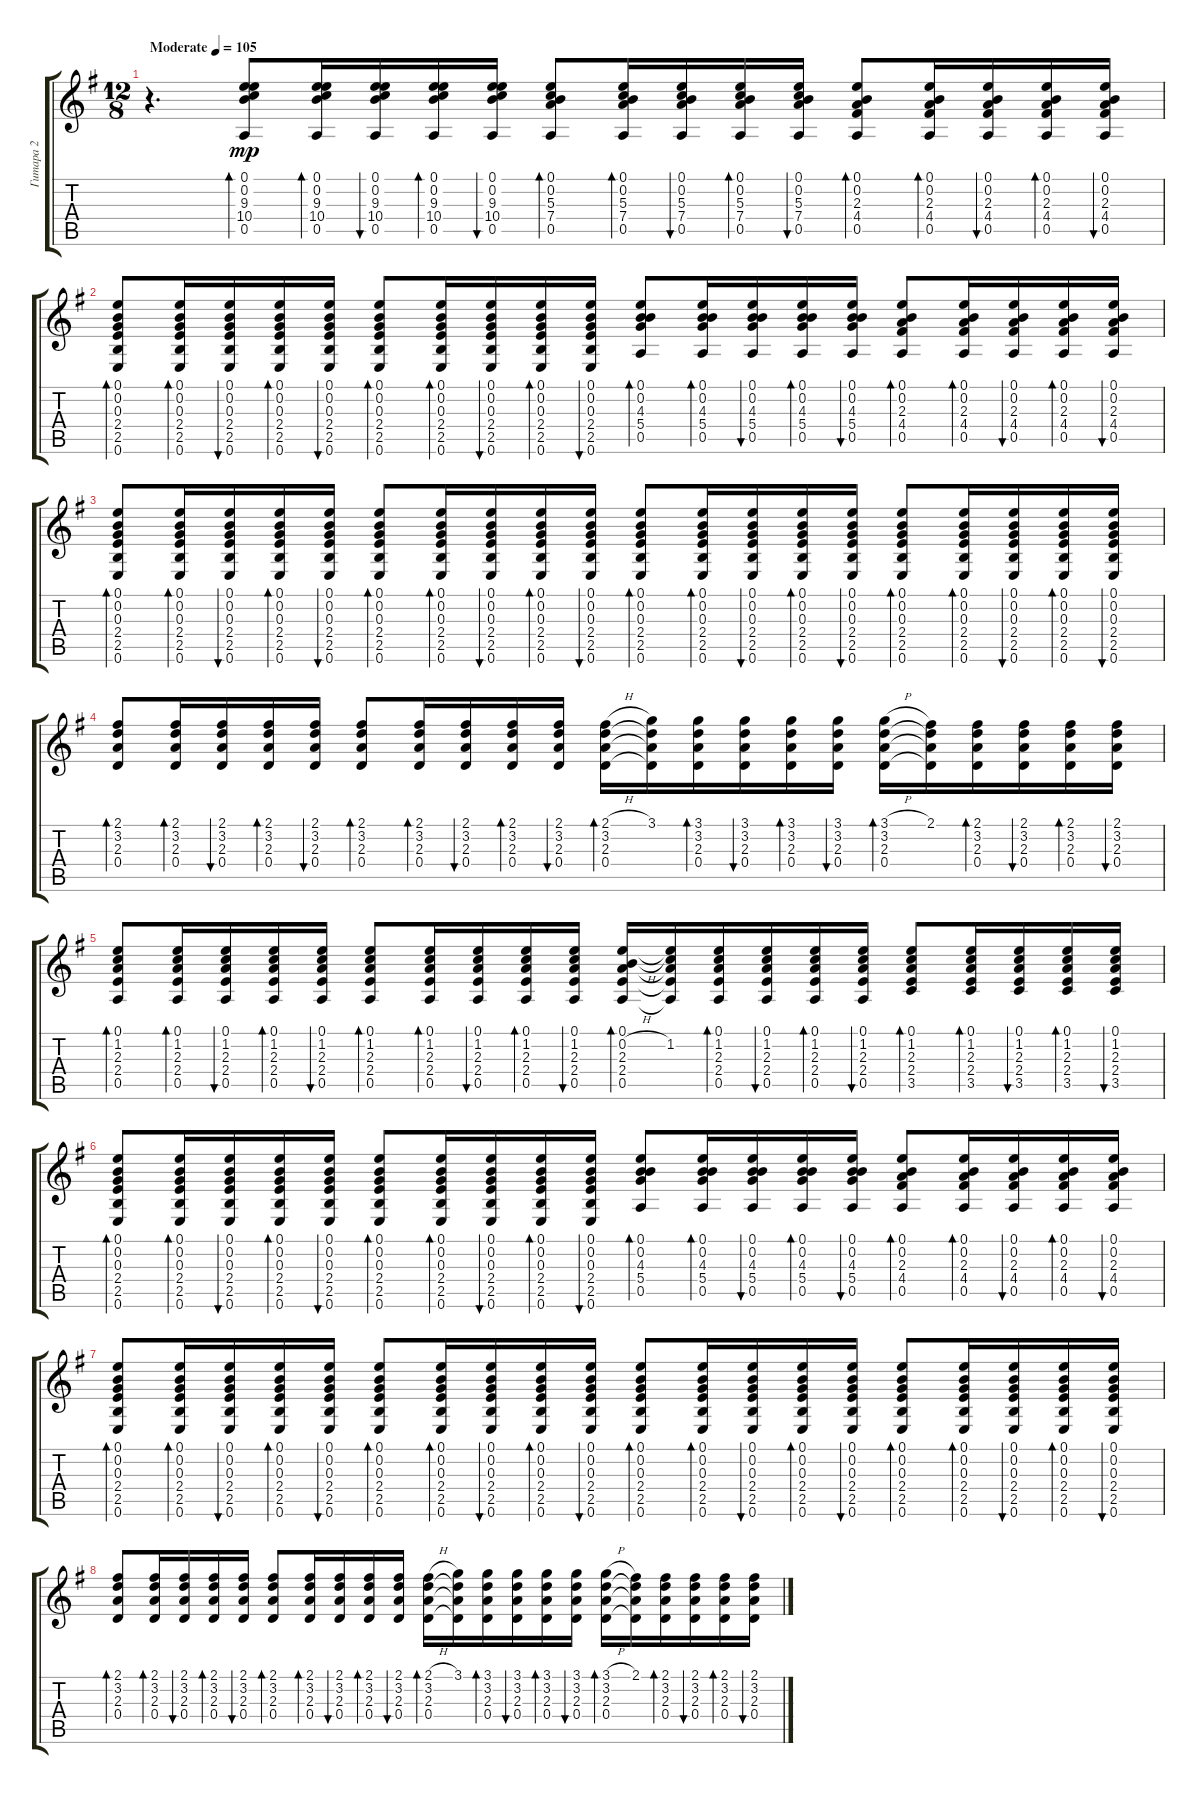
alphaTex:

\track ("Гитара 2" "Гитара 2") {instrument acousticguitarsteel}
\staff {score tabs}
\tuning (E4 B3 G3 D3 A2 E2) {hide}
\ts (12 8)
\tempo (105 "Moderate")
\clef g2
\ks eminor
r.4{d dy mp instrument acousticguitarsteel} (0.1 0.2 9.3 10.4 0.5).8{bd 60} (0.1 0.2 9.3 10.4 0.5).16{bd 60} (0.1 0.2 9.3 10.4 0.5).16{bu 60} (0.1 0.2 9.3 10.4 0.5).16{bd 60} (0.1 0.2 9.3 10.4 0.5).16{bu 60} (0.1 0.2 5.3 7.4 0.5).8{bd 60} (0.1 0.2 5.3 7.4 0.5).16{bd 60} (0.1 0.2 5.3 7.4 0.5).16{bu 60} (0.1 0.2 5.3 7.4 0.5).16{bd 60} (0.1 0.2 5.3 7.4 0.5).16{bu 60} (0.1 0.2 2.3 4.4 0.5).8{bd 60} (0.1 0.2 2.3 4.4 0.5).16{bd 60} (0.1 0.2 2.3 4.4 0.5).16{bu 60} (0.1 0.2 2.3 4.4 0.5).16{bd 60} (0.1 0.2 2.3 4.4 0.5).16{bu 60} |
(0.1 0.2 0.3 2.4 2.5 0.6).8{bd 60} (0.1 0.2 0.3 2.4 2.5 0.6).16{bd 60} (0.1 0.2 0.3 2.4 2.5 0.6).16{bu 60} (0.1 0.2 0.3 2.4 2.5 0.6).16{bd 60} (0.1 0.2 0.3 2.4 2.5 0.6).16{bu 60} (0.1 0.2 0.3 2.4 2.5 0.6).8{bd 60} (0.1 0.2 0.3 2.4 2.5 0.6).16{bd 60} (0.1 0.2 0.3 2.4 2.5 0.6).16{bu 60} (0.1 0.2 0.3 2.4 2.5 0.6).16{bd 60} (0.1 0.2 0.3 2.4 2.5 0.6).16{bu 60} (0.1 0.2 4.3 5.4 0.5).8{bd 60} (0.1 0.2 4.3 5.4 0.5).16{bd 60} (0.1 0.2 4.3 5.4 0.5).16{bu 60} (0.1 0.2 4.3 5.4 0.5).16{bd 60} (0.1 0.2 4.3 5.4 0.5).16{bu 60} (0.1 0.2 2.3 4.4 0.5).8{bd 60} (0.1 0.2 2.3 4.4 0.5).16{bd 60} (0.1 0.2 2.3 4.4 0.5).16{bu 60} (0.1 0.2 2.3 4.4 0.5).16{bd 60} (0.1 0.2 2.3 4.4 0.5).16{bu 60} |
(0.1 0.2 0.3 2.4 2.5 0.6).8{bd 60} (0.1 0.2 0.3 2.4 2.5 0.6).16{bd 60} (0.1 0.2 0.3 2.4 2.5 0.6).16{bu 60} (0.1 0.2 0.3 2.4 2.5 0.6).16{bd 60} (0.1 0.2 0.3 2.4 2.5 0.6).16{bu 60} (0.1 0.2 0.3 2.4 2.5 0.6).8{bd 60} (0.1 0.2 0.3 2.4 2.5 0.6).16{bd 60} (0.1 0.2 0.3 2.4 2.5 0.6).16{bu 60} (0.1 0.2 0.3 2.4 2.5 0.6).16{bd 60} (0.1 0.2 0.3 2.4 2.5 0.6).16{bu 60} (0.1 0.2 0.3 2.4 2.5 0.6).8{bd 60} (0.1 0.2 0.3 2.4 2.5 0.6).16{bd 60} (0.1 0.2 0.3 2.4 2.5 0.6).16{bu 60} (0.1 0.2 0.3 2.4 2.5 0.6).16{bd 60} (0.1 0.2 0.3 2.4 2.5 0.6).16{bu 60} (0.1 0.2 0.3 2.4 2.5 0.6).8{bd 60} (0.1 0.2 0.3 2.4 2.5 0.6).16{bd 60} (0.1 0.2 0.3 2.4 2.5 0.6).16{bu 60} (0.1 0.2 0.3 2.4 2.5 0.6).16{bd 60} (0.1 0.2 0.3 2.4 2.5 0.6).16{bu 60} |
(2.1 3.2 2.3 0.4).8{bd 60} (2.1 3.2 2.3 0.4).16{bd 60} (2.1 3.2 2.3 0.4).16{bu 60} (2.1 3.2 2.3 0.4).16{bd 60} (2.1 3.2 2.3 0.4).16{bu 60} (2.1 3.2 2.3 0.4).8{bd 60} (2.1 3.2 2.3 0.4).16{bd 60} (2.1 3.2 2.3 0.4).16{bu 60} (2.1 3.2 2.3 0.4).16{bd 60} (2.1 3.2 2.3 0.4).16{bu 60} (2.1{h} 3.2 2.3 0.4).16{bd 60} (3.1 3.2{t} 2.3{t} 0.4{t}).16 (3.1 3.2 2.3 0.4).16{bd 60} (3.1 3.2 2.3 0.4).16{bu 60} (3.1 3.2 2.3 0.4).16{bd 60} (3.1 3.2 2.3 0.4).16{bu 60} (3.1{h} 3.2 2.3 0.4).16{bd 60} (2.1 3.2{t} 2.3{t} 0.4{t}).16 (2.1 3.2 2.3 0.4).16{bd 60} (2.1 3.2 2.3 0.4).16{bu 60} (2.1 3.2 2.3 0.4).16{bd 60} (2.1 3.2 2.3 0.4).16{bu 60} |
(0.1 1.2 2.3 2.4 0.5).8{bd 60} (0.1 1.2 2.3 2.4 0.5).16{bd 60} (0.1 1.2 2.3 2.4 0.5).16{bu 60} (0.1 1.2 2.3 2.4 0.5).16{bd 60} (0.1 1.2 2.3 2.4 0.5).16{bu 60} (0.1 1.2 2.3 2.4 0.5).8{bd 60} (0.1 1.2 2.3 2.4 0.5).16{bd 60} (0.1 1.2 2.3 2.4 0.5).16{bu 60} (0.1 1.2 2.3 2.4 0.5).16{bd 60} (0.1 1.2 2.3 2.4 0.5).16{bu 60} (0.1 0.2{h} 2.3 2.4 0.5).16{bd 60} (0.1{t} 1.2 2.3{t} 2.4{t} 0.5{t}).16 (0.1 1.2 2.3 2.4 0.5).16{bd 60} (0.1 1.2 2.3 2.4 0.5).16{bu 60} (0.1 1.2 2.3 2.4 0.5).16{bd 60} (0.1 1.2 2.3 2.4 0.5).16{bu 60} (0.1 1.2 2.3 2.4 3.5).8{bd 60} (0.1 1.2 2.3 2.4 3.5).16{bd 60} (0.1 1.2 2.3 2.4 3.5).16{bu 60} (0.1 1.2 2.3 2.4 3.5).16{bd 60} (0.1 1.2 2.3 2.4 3.5).16{bu 60} |
(0.1 0.2 0.3 2.4 2.5 0.6).8{bd 60} (0.1 0.2 0.3 2.4 2.5 0.6).16{bd 60} (0.1 0.2 0.3 2.4 2.5 0.6).16{bu 60} (0.1 0.2 0.3 2.4 2.5 0.6).16{bd 60} (0.1 0.2 0.3 2.4 2.5 0.6).16{bu 60} (0.1 0.2 0.3 2.4 2.5 0.6).8{bd 60} (0.1 0.2 0.3 2.4 2.5 0.6).16{bd 60} (0.1 0.2 0.3 2.4 2.5 0.6).16{bu 60} (0.1 0.2 0.3 2.4 2.5 0.6).16{bd 60} (0.1 0.2 0.3 2.4 2.5 0.6).16{bu 60} (0.1 0.2 4.3 5.4 0.5).8{bd 60} (0.1 0.2 4.3 5.4 0.5).16{bd 60} (0.1 0.2 4.3 5.4 0.5).16{bu 60} (0.1 0.2 4.3 5.4 0.5).16{bd 60} (0.1 0.2 4.3 5.4 0.5).16{bu 60} (0.1 0.2 2.3 4.4 0.5).8{bd 60} (0.1 0.2 2.3 4.4 0.5).16{bd 60} (0.1 0.2 2.3 4.4 0.5).16{bu 60} (0.1 0.2 2.3 4.4 0.5).16{bd 60} (0.1 0.2 2.3 4.4 0.5).16{bu 60} |
(0.1 0.2 0.3 2.4 2.5 0.6).8{bd 60} (0.1 0.2 0.3 2.4 2.5 0.6).16{bd 60} (0.1 0.2 0.3 2.4 2.5 0.6).16{bu 60} (0.1 0.2 0.3 2.4 2.5 0.6).16{bd 60} (0.1 0.2 0.3 2.4 2.5 0.6).16{bu 60} (0.1 0.2 0.3 2.4 2.5 0.6).8{bd 60} (0.1 0.2 0.3 2.4 2.5 0.6).16{bd 60} (0.1 0.2 0.3 2.4 2.5 0.6).16{bu 60} (0.1 0.2 0.3 2.4 2.5 0.6).16{bd 60} (0.1 0.2 0.3 2.4 2.5 0.6).16{bu 60} (0.1 0.2 0.3 2.4 2.5 0.6).8{bd 60} (0.1 0.2 0.3 2.4 2.5 0.6).16{bd 60} (0.1 0.2 0.3 2.4 2.5 0.6).16{bu 60} (0.1 0.2 0.3 2.4 2.5 0.6).16{bd 60} (0.1 0.2 0.3 2.4 2.5 0.6).16{bu 60} (0.1 0.2 0.3 2.4 2.5 0.6).8{bd 60} (0.1 0.2 0.3 2.4 2.5 0.6).16{bd 60} (0.1 0.2 0.3 2.4 2.5 0.6).16{bu 60} (0.1 0.2 0.3 2.4 2.5 0.6).16{bd 60} (0.1 0.2 0.3 2.4 2.5 0.6).16{bu 60} |
(2.1 3.2 2.3 0.4).8{bd 60} (2.1 3.2 2.3 0.4).16{bd 60} (2.1 3.2 2.3 0.4).16{bu 60} (2.1 3.2 2.3 0.4).16{bd 60} (2.1 3.2 2.3 0.4).16{bu 60} (2.1 3.2 2.3 0.4).8{bd 60} (2.1 3.2 2.3 0.4).16{bd 60} (2.1 3.2 2.3 0.4).16{bu 60} (2.1 3.2 2.3 0.4).16{bd 60} (2.1 3.2 2.3 0.4).16{bu 60} (2.1{h} 3.2 2.3 0.4).16{bd 60} (3.1 3.2{t} 2.3{t} 0.4{t}).16 (3.1 3.2 2.3 0.4).16{bd 60} (3.1 3.2 2.3 0.4).16{bu 60} (3.1 3.2 2.3 0.4).16{bd 60} (3.1 3.2 2.3 0.4).16{bu 60} (3.1{h} 3.2 2.3 0.4).16{bd 60} (2.1 3.2{t} 2.3{t} 0.4{t}).16 (2.1 3.2 2.3 0.4).16{bd 60} (2.1 3.2 2.3 0.4).16{bu 60} (2.1 3.2 2.3 0.4).16{bd 60} (2.1 3.2 2.3 0.4).16{bu 60}
